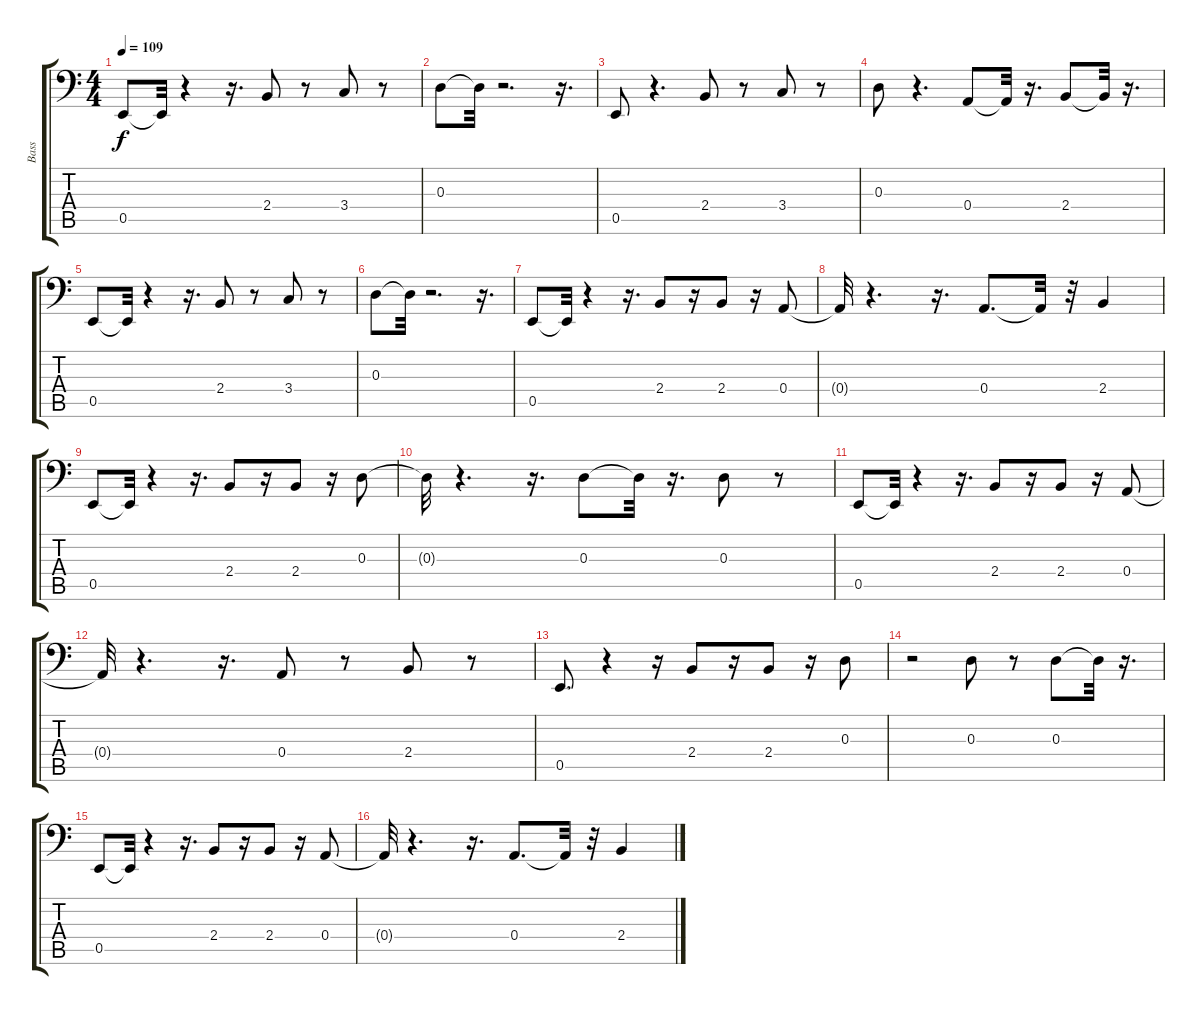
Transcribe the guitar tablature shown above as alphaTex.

\track ("Bass" "Bass") {instrument electricbassfinger}
\staff {score tabs}
\tuning (C3 G2 D2 A1 E1 B0) {hide}
\ts (4 4)
\tempo 109
\clef f4
\ks c
0.5.8{dy f} 0.5{t}.32 r.4 r.16{d} 2.4.8 r.8 3.4.8 r.8 |
0.3.8 0.3{t}.32 r.2{d} r.16{d} |
0.5.8 r.4{d} 2.4.8 r.8 3.4.8 r.8 |
0.3.8 r.4{d} 0.4.8 0.4{t}.32 r.16{d} 2.4.8 2.4{t}.32 r.16{d} |
0.5.8 0.5{t}.32 r.4 r.16{d} 2.4.8 r.8 3.4.8 r.8 |
0.3.8 0.3{t}.32 r.2{d} r.16{d} |
0.5.8 0.5{t}.32 r.4 r.16{d} 2.4.8 r.16 2.4.8 r.16 0.4.8 |
0.4{t}.32 r.4{d} r.16{d} 0.4.8{d} 0.4{t}.32 r.32 2.4.4 |
0.5.8 0.5{t}.32 r.4 r.16{d} 2.4.8 r.16 2.4.8 r.16 0.3.8 |
0.3{t}.32 r.4{d} r.16{d} 0.3.8 0.3{t}.32 r.16{d} 0.3.8 r.8 |
0.5.8 0.5{t}.32 r.4 r.16{d} 2.4.8 r.16 2.4.8 r.16 0.4.8 |
0.4{t}.32 r.4{d} r.16{d} 0.4.8 r.8 2.4.8 r.8 |
0.5.8{d} r.4 r.16 2.4.8 r.16 2.4.8 r.16 0.3.8 |
r.2 0.3.8 r.8 0.3.8 0.3{t}.32 r.16{d} |
0.5.8 0.5{t}.32 r.4 r.16{d} 2.4.8 r.16 2.4.8 r.16 0.4.8 |
0.4{t}.32 r.4{d} r.16{d} 0.4.8{d} 0.4{t}.32 r.32 2.4.4
